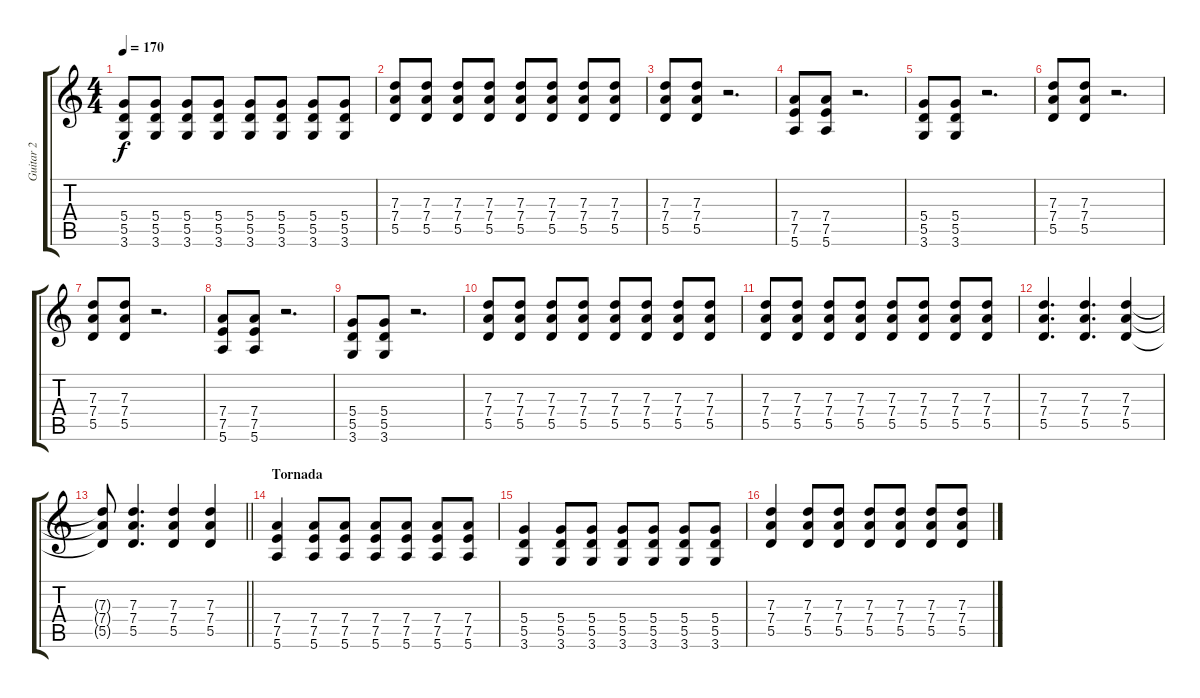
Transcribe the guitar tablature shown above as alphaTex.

\track ("Guitar 2" "Guitar 2") {instrument overdrivenguitar}
\staff {score tabs}
\tuning (E4 B3 G3 D3 A2 E2) {hide}
\ts (4 4)
\tempo 170
\clef g2
\ks c
(5.4 5.5 3.6).8{dy f} (5.4 5.5 3.6).8 (5.4 5.5 3.6).8 (5.4 5.5 3.6).8 (5.4 5.5 3.6).8 (5.4 5.5 3.6).8 (5.4 5.5 3.6).8 (5.4 5.5 3.6).8 |
(7.3 7.4 5.5).8 (7.3 7.4 5.5).8 (7.3 7.4 5.5).8 (7.3 7.4 5.5).8 (7.3 7.4 5.5).8 (7.3 7.4 5.5).8 (7.3 7.4 5.5).8 (7.3 7.4 5.5).8 |
(7.3 7.4 5.5).8 (7.3 7.4 5.5).8 r.2{d} |
(7.4 7.5 5.6).8 (7.4 7.5 5.6).8 r.2{d} |
(5.4 5.5 3.6).8 (5.4 5.5 3.6).8 r.2{d} |
(7.3 7.4 5.5).8 (7.3 7.4 5.5).8 r.2{d} |
(7.3 7.4 5.5).8 (7.3 7.4 5.5).8 r.2{d} |
(7.4 7.5 5.6).8 (7.4 7.5 5.6).8 r.2{d} |
(5.4 5.5 3.6).8 (5.4 5.5 3.6).8 r.2{d} |
(7.3 7.4 5.5).8 (7.3 7.4 5.5).8 (7.3 7.4 5.5).8 (7.3 7.4 5.5).8 (7.3 7.4 5.5).8 (7.3 7.4 5.5).8 (7.3 7.4 5.5).8 (7.3 7.4 5.5).8 |
(7.3 7.4 5.5).8 (7.3 7.4 5.5).8 (7.3 7.4 5.5).8 (7.3 7.4 5.5).8 (7.3 7.4 5.5).8 (7.3 7.4 5.5).8 (7.3 7.4 5.5).8 (7.3 7.4 5.5).8 |
(7.3 7.4 5.5).4{d} (7.3 7.4 5.5).4{d} (7.3 7.4 5.5).4 |
\barLineRight lightlight
(7.3{t} 7.4{t} 5.5{t}).8 (7.3 7.4 5.5).4{d} (7.3 7.4 5.5).4 (7.3 7.4 5.5).4 |
\section ("" "Tornada")
(7.4 7.5 5.6).4 (7.4 7.5 5.6).8 (7.4 7.5 5.6).8 (7.4 7.5 5.6).8 (7.4 7.5 5.6).8 (7.4 7.5 5.6).8 (7.4 7.5 5.6).8 |
(5.4 5.5 3.6).4 (5.4 5.5 3.6).8 (5.4 5.5 3.6).8 (5.4 5.5 3.6).8 (5.4 5.5 3.6).8 (5.4 5.5 3.6).8 (5.4 5.5 3.6).8 |
(7.3 7.4 5.5).4 (7.3 7.4 5.5).8 (7.3 7.4 5.5).8 (7.3 7.4 5.5).8 (7.3 7.4 5.5).8 (7.3 7.4 5.5).8 (7.3 7.4 5.5).8
